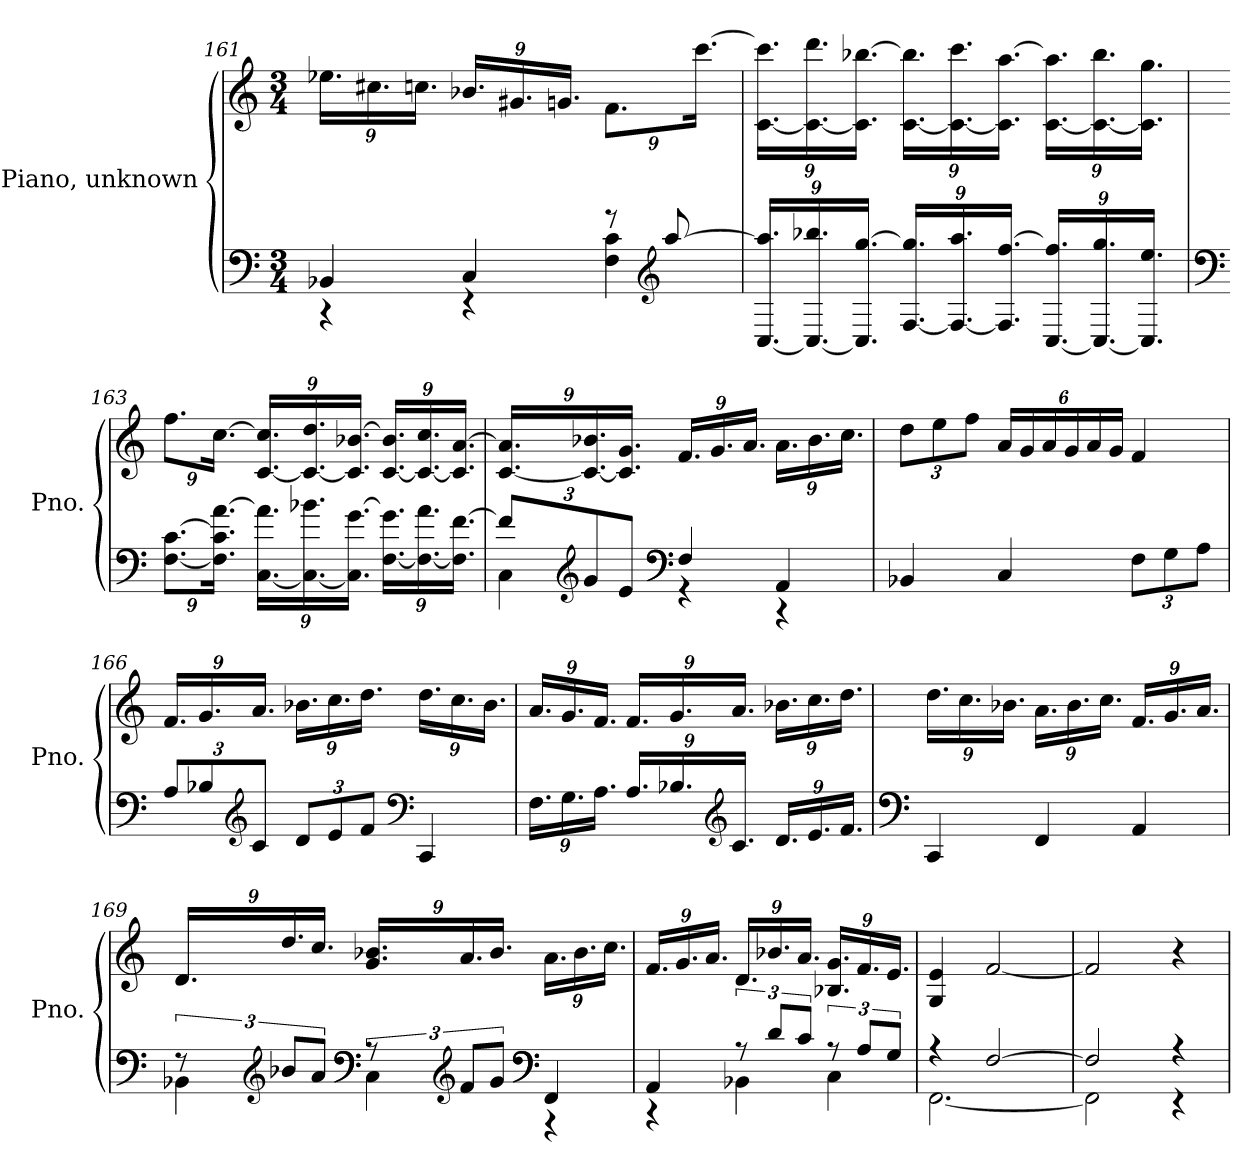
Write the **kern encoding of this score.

**kern	**kern
*part1	*part1
*staff2	*staff1
*I"Piano, unknown	*
*I'Pno.	*
!!LO:LB:g=z
*clefF4	*clefG2
*k[]	*k[]
*M3/4	*M3/4
=161	=161
*^	*
*	*	*Xbrackettup
4BB-X/	4r	18.ee-X\LL
.	.	18.cc#X\
.	.	18.ccn\JJ
4C/	4r	18.b-X/LL
.	.	18.g#X/
.	.	18.gn/JJ
8r	4F\ 4c\	9.f\L
*clefG2	*	*
[8aa/	.	.
.	.	[18.ccc\Jk
*v	*v	*
=162	=162
*Xbrackettup	*
[18.C/ 18.aa/]LL	[18.c\ 18.ccc\]LL
18.C/_ 18.bb-X/	18.c\_ 18.ddd\
18.C/] [18.gg/JJ	18.c\] [18.bb-X\JJ
[18.F/ 18.gg/]LL	[18.c\ 18.bb-\]LL
18.F/_ 18.aa/	18.c\_ 18.ccc\
18.F/] [18.ff/JJ	18.c\] [18.aa\JJ
[18.C/ 18.ff/]LL	[18.c\ 18.aa\]LL
18.C/_ 18.gg/	18.c\_ 18.bb-\
18.C/] 18.ee/JJ	18.c\] 18.gg\JJ
!!LO:PB:g=z
=163	=163
*clefF4	*
[9.F\ [9.c\L	9.ff\L
18.F\] 18.c\] [18.a\Jk	[18.cc\Jk
[18.C\ 18.a\]LL	[18.c/ 18.cc/]LL
18.C\_ 18.b-X\	18.c/_ 18.dd/
18.C\] [18.g\JJ	18.c/] [18.b-X/JJ
[18.F\ 18.g\]LL	[18.c/ 18.b-/]LL
18.F\_ 18.a\	18.c/_ 18.cc/
18.F\] [18.f\JJ	18.c/] [18.a/JJ
=164	=164
*^	*
12f/L]	4C\	[18.c/ 18.a/]LL
*clefG2	*	*
12g/	.	18.c/_ 18.b-X/
12e/J	.	18.c/] 18.g/JJ
*clefF4	*	*
4F/	4r	18.f/LL
.	.	18.g/
.	.	18.a/JJ
4AA/	4r	18.a\LL
.	.	18.b-\
.	.	18.cc\JJ
*v	*v	*
=165	=165
4BB-X/	12dd\L
.	12ee\
.	12ff\J
4C/	24a/LL
.	24g/
.	24a/
.	24g/
.	24a/
.	24g/JJ
12F\L	4f/
12G\	.
12A\J	.
!!LO:LB:g=z
=166	=166
12A/L	18.f/LL
12B-X/	18.g/
*clefG2	*
12c/J	18.a/JJ
12d/L	18.b-X\LL
12e/	18.cc\
12f/J	18.dd\JJ
*clefF4	*
4CC/	18.dd\LL
.	18.cc\
.	18.b-\JJ
=167	=167
18.F\LL	18.a/LL
18.G\	18.g/
18.A\JJ	18.f/JJ
18.A/LL	18.f/LL
18.B-X/	18.g/
*clefG2	*
18.c/JJ	18.a/JJ
18.d/LL	18.b-X\LL
18.e/	18.cc\
18.f/JJ	18.dd\JJ
!!LO:LB:g=z
=168	=168
*clefF4	*
4CC/	18.dd\LL
.	18.cc\
.	18.b-X\JJ
4FF/	18.a\LL
.	18.b-\
.	18.cc\JJ
4AA/	18.f/LL
.	18.g/
.	18.a/JJ
=169	=169
*brackettup	*
*^	*
12r	4BB-X\	18.d/LL
*clefG2	*	*
12b-X/L	.	18.dd/
12a/J	.	18.cc/JJ
*clefF4	*	*
12r	4C\	18.g/ 18.b-X/LL
*clefG2	*	*
12f/L	.	18.a/
12g/J	.	18.b-/JJ
*clefF4	*	*
4FF/	4r	18.a\LL
.	.	18.b-\
.	.	18.cc\JJ
!!LO:LB:g=z
=170	=170	=170
4AA/	4r	18.f/LL
.	.	18.g/
.	.	18.a/JJ
12r	4BB-X\	18.d/LL
12d/L	.	18.b-X/
12c/J	.	18.a/JJ
12r	4C\	18.B-X/ 18.g/LL
12A/L	.	18.f/
12G/J	.	18.e/JJ
=171	=171	=171
4r	[2.FF\	4G/ 4e/
[2F/	.	[2f/
=172	=172	=172
2F/]	2FF\]	2f/]
4r	4r	4r
*v	*v	*
=	=
*-	*-
